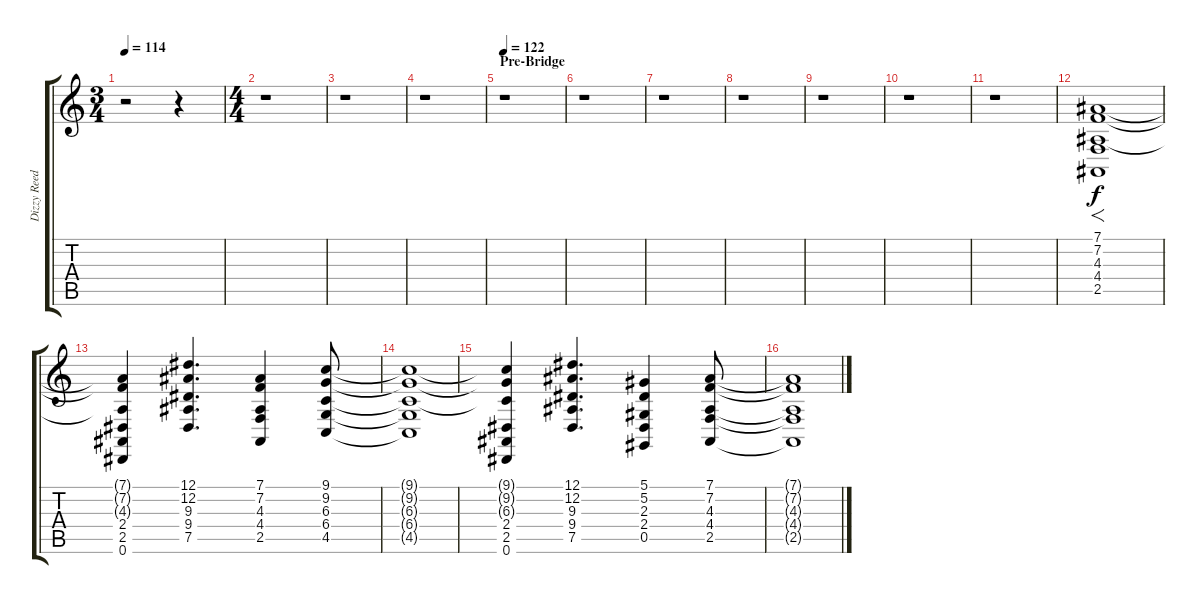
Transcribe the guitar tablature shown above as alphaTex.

\track ("Dizzy Reed" "Dizzy Reed") {instrument churchorgan}
\staff {score tabs}
\tuning (Eb4 Bb3 Gb3 Db3 Ab2 Eb2) {hide}
\ts (3 4)
\tempo 114
\clef g2
\ks c
r.2{dy f} r.4 |
\ts (4 4)
r.1 |
r.1 |
r.1 |
\section ("" "Pre-Bridge")
\tempo 122
r.1 |
r.1 |
r.1 |
r.1 |
r.1 |
r.1 |
r.1 |
(7.1 7.2 4.3 4.4 2.5).1{f} |
(7.1{t} 7.2{t} 4.3{t} 2.4 2.5 0.6).4 (12.1 12.2 9.3 9.4 7.5).4{d} (7.1 7.2 4.3 4.4 2.5).4 (9.1 9.2 6.3 6.4 4.5).8 |
(9.1{t} 9.2{t} 6.3{t} 6.4{t} 4.5{t}).1 |
(9.1{t} 9.2{t} 6.3{t} 2.4 2.5 0.6).4 (12.1 12.2 9.3 9.4 7.5).4{d} (5.1 5.2 2.3 2.4 0.5).4 (7.1 7.2 4.3 4.4 2.5).8 |
(7.1{t} 7.2{t} 4.3{t} 4.4{t} 2.5{t}).1
